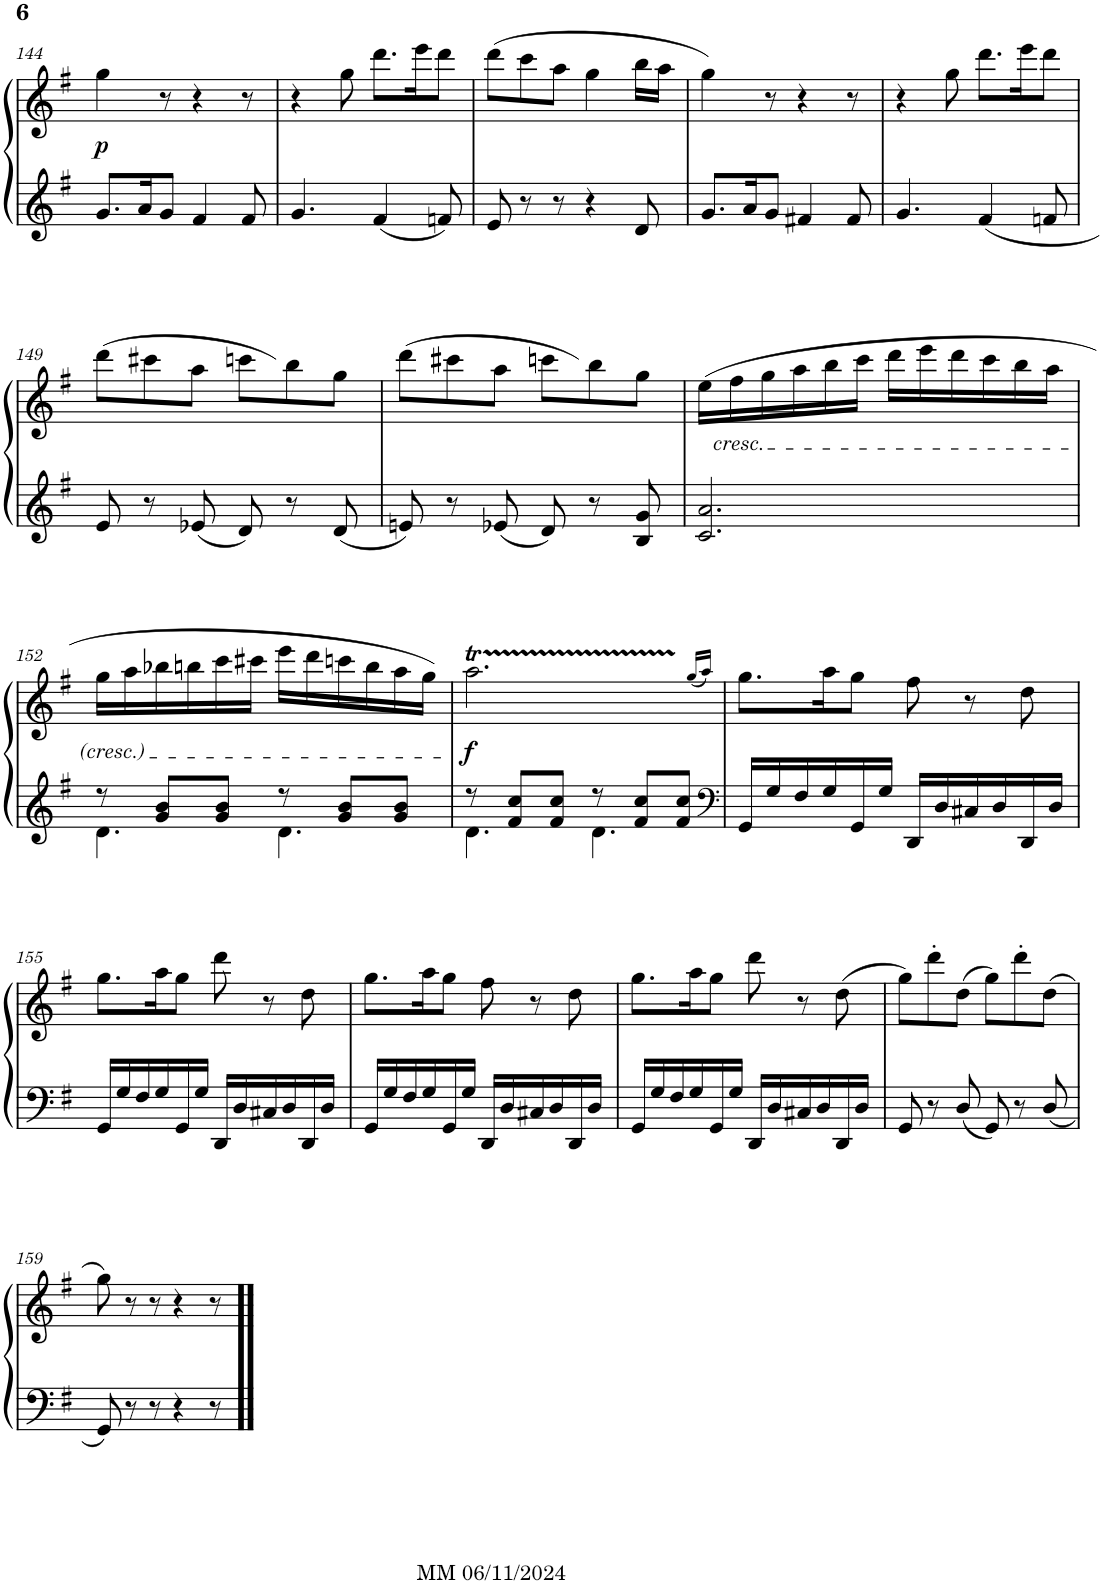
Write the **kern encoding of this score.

**kern	**kern	**dynam
*part1	*part1	*part1
*staff2	*staff1	*staff1/2
*I"Piano	*	*
*I'Pia.	*	*
!!LO:PB:g=z
*clefG2	*clefG2	*
*k[f#]	*k[f#]	*
*M6/8	*M6/8	*
=144	=144	=144
!	!	!LO:DY:b
8.g/L	4gg\	p
16a/K	.	.
8g/J	8r	.
4f#/	4r	.
8f#/	8r	.
=145	=145	=145
4.g/	4r	.
.	8gg\	.
4f#/	8.ddd\L	.
.	16eee\K	.
8fn/	8ddd\J	.
=146	=146	=146
8e/	(8ddd\L	.
8r	8ccc\	.
8r	8aa\J	.
4r	4gg\	.
8d/	16bb\LL	.
.	16aa\JJ	.
=147	=147	=147
8.g/L	4gg\)	.
16a/K	.	.
8g/J	8r	.
4f#X/	4r	.
8f#/	8r	.
=148	=148	=148
4.g/	4r	.
.	8gg\	.
4f#/	8.ddd\L	.
.	16eee\K	.
8fn/	8ddd\J	.
!!LO:LB:g=z
=149	=149	=149
8e/	(8ddd\L	.
8r	8ccc#X\)	.
8e-X/	8aa\J	.
8d/	8cccn\L	.
8r	8bb\	.
8d/	8gg\J	.
=150	=150	=150
8en/	(8ddd\L	.
8r	8ccc#X\)	.
8e-X/	8aa\J	.
8d/	8cccn\L	.
8r	8bb\	.
8B/ 8g/	8gg\J	.
=151	=151	=151
2.c/ 2.a/	(16ee\LL	.
!	!LO:TX:b:i:t=cresc.	!
.	16ff#\)	.
.	16gg\	.
.	16aa\	.
.	16bb\	.
.	16ccc\JJ	.
.	16ddd\LL	.
.	16eee\	.
.	16ddd\	.
.	16ccc\	.
.	16bb\	.
.	16aa\JJ	.
!!LO:LB:g=z
=152	=152	=152
*^	*	*
8r	4.d\	(16gg\LL	.
.	.	16aa\)	.
8g/ 8b/L	.	16bb-X\	.
.	.	16bbn\	.
8g/ 8b/J	.	16ccc\	.
.	.	16ccc#X\JJ	.
8r	4.d\	16eee\LL	.
.	.	16ddd\	.
8g/ 8b/L	.	16cccn\	.
.	.	16bb\	.
8g/ 8b/J	.	16aa\	.
.	.	16gg\JJ	.
=153	=153	=153	=153
!	!	!	!LO:DY:b
8r	4.d\	2.aaT\	f
8f#/ 8cc/L	.	.	.
8f#/ 8cc/J	.	.	.
8r	4.d\	.	.
8f#/ 8cc/L	.	.	.
8f#/ 8cc/J	.	.	.
*v	*v	*	*
.	(16qgg/LL	.
.	16qaa/JJ)	.
=154	=154	=154
*clefF4	*	*
16GG/LL	8.gg\L	.
16G/	.	.
16F#/	.	.
16G/	16aa\K	.
16GG/	8gg\J	.
16G/JJ	.	.
16DD/LL	8ff#\	.
16D/	.	.
16C#X/	8r	.
16D/	.	.
16DD/	8dd\	.
16D/JJ	.	.
!!LO:LB:g=z
=155	=155	=155
16GG/LL	8.gg\L	.
16G/	.	.
16F#/	.	.
16G/	16aa\K	.
16GG/	8gg\J	.
16G/JJ	.	.
16DD/LL	8ddd\	.
16D/	.	.
16C#X/	8r	.
16D/	.	.
16DD/	8dd\	.
16D/JJ	.	.
=156	=156	=156
16GG/LL	8.gg\L	.
16G/	.	.
16F#/	.	.
16G/	16aa\K	.
16GG/	8gg\J	.
16G/JJ	.	.
16DD/LL	8ff#\	.
16D/	.	.
16C#X/	8r	.
16D/	.	.
16DD/	8dd\	.
16D/JJ	.	.
=157	=157	=157
16GG/LL	8.gg\L	.
16G/	.	.
16F#/	.	.
16G/	16aa\K	.
16GG/	8gg\J	.
16G/JJ	.	.
16DD/LL	8ddd\	.
16D/	.	.
16C#X/	8r	.
16D/	.	.
16DD/	(8dd\	.
16D/JJ	.	.
=158	=158	=158
8GG/	8gg\L)	.
8r	8ddd'\	.
8D/	(8dd\J	.
8GG/	8gg\L)	.
8r	8ddd'\	.
8D/	(8dd\J	.
!!LO:LB:g=z
=159	=159	=159
!LO:TX:b:t=MM 06/11/2024	!	!
8GG/	8gg\)	.
8r	8r	.
8r	8r	.
4r	4r	.
8r	8r	.
=!!	=!!	=!!
*-	*-	*-
